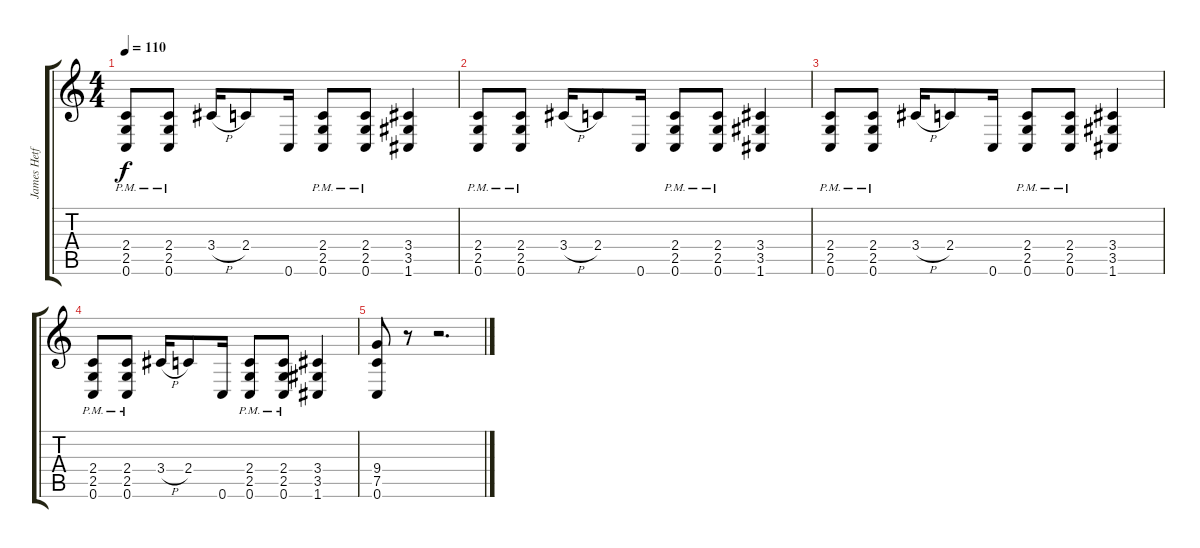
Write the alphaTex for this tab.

\track ("James Hetfield" "James Hetf") {instrument distortionguitar}
\staff {score tabs}
\tuning (C4 G3 Eb3 Bb2 F2 C2) {hide}
\ts (4 4)
\tempo 110
\clef g2
\ks c
(2.4{pm} 2.5 0.6).8{dy f} (2.4{pm} 2.5 0.6).8 3.4{h}.16 2.4.8 0.6.16 (2.4{pm} 2.5 0.6).8 (2.4{pm} 2.5 0.6).8 (3.4 3.5 1.6).4 |
(2.4{pm} 2.5 0.6).8 (2.4{pm} 2.5 0.6).8 3.4{h}.16 2.4.8 0.6.16 (2.4{pm} 2.5 0.6).8 (2.4{pm} 2.5 0.6).8 (3.4 3.5 1.6).4 |
(2.4{pm} 2.5 0.6).8 (2.4{pm} 2.5 0.6).8 3.4{h}.16 2.4.8 0.6.16 (2.4{pm} 2.5 0.6).8 (2.4{pm} 2.5 0.6).8 (3.4 3.5 1.6).4 |
(2.4{pm} 2.5 0.6).8 (2.4{pm} 2.5 0.6).8 3.4{h}.16 2.4.8 0.6.16 (2.4{pm} 2.5 0.6).8 (2.4{pm} 2.5 0.6).8 (3.4 3.5 1.6).4 |
(9.4 7.5 0.6).8 r.8 r.2{d}
